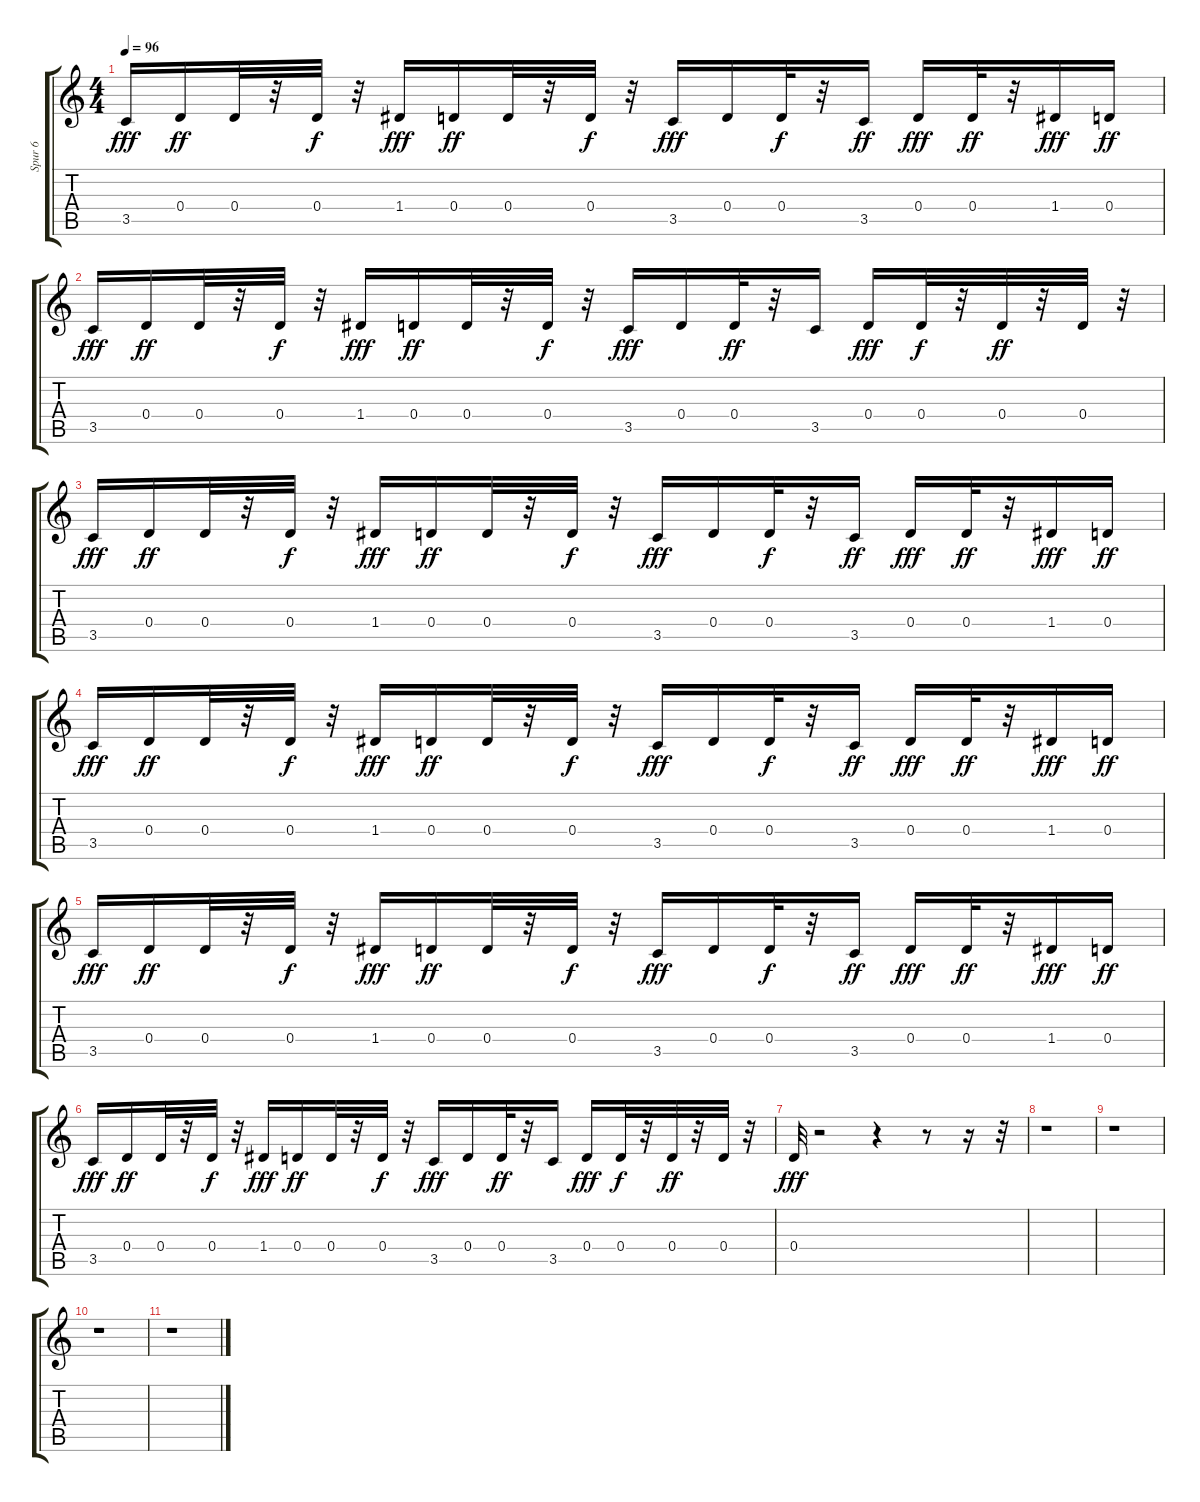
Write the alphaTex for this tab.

\track ("Spur 6" "Spur 6") {instrument distortionguitar}
\staff {score tabs}
\tuning (E4 B3 G3 D3 A2 E2) {hide}
\ts (4 4)
\tempo 96
\clef g2
\ks c
3.5.16{dy fff} 0.4.16{dy ff} 0.4.32 r.32 0.4.32{dy f} r.32 1.4.16{dy fff} 0.4.16{dy ff} 0.4.32 r.32 0.4.32{dy f} r.32 3.5.16{dy fff} 0.4.16 0.4.32{dy f} r.32 3.5.16{dy ff} 0.4.16{dy fff} 0.4.32{dy ff} r.32 1.4.16{dy fff} 0.4.16{dy ff} |
3.5.16{dy fff} 0.4.16{dy ff} 0.4.32 r.32 0.4.32{dy f} r.32 1.4.16{dy fff} 0.4.16{dy ff} 0.4.32 r.32 0.4.32{dy f} r.32 3.5.16{dy fff} 0.4.16 0.4.32{dy ff} r.32 3.5.16 0.4.16{dy fff} 0.4.32{dy f} r.32 0.4.32{dy ff} r.32 0.4.32 r.32 |
3.5.16{dy fff} 0.4.16{dy ff} 0.4.32 r.32 0.4.32{dy f} r.32 1.4.16{dy fff} 0.4.16{dy ff} 0.4.32 r.32 0.4.32{dy f} r.32 3.5.16{dy fff} 0.4.16 0.4.32{dy f} r.32 3.5.16{dy ff} 0.4.16{dy fff} 0.4.32{dy ff} r.32 1.4.16{dy fff} 0.4.16{dy ff} |
3.5.16{dy fff} 0.4.16{dy ff} 0.4.32 r.32 0.4.32{dy f} r.32 1.4.16{dy fff} 0.4.16{dy ff} 0.4.32 r.32 0.4.32{dy f} r.32 3.5.16{dy fff} 0.4.16 0.4.32{dy f} r.32 3.5.16{dy ff} 0.4.16{dy fff} 0.4.32{dy ff} r.32 1.4.16{dy fff} 0.4.16{dy ff} |
3.5.16{dy fff} 0.4.16{dy ff} 0.4.32 r.32 0.4.32{dy f} r.32 1.4.16{dy fff} 0.4.16{dy ff} 0.4.32 r.32 0.4.32{dy f} r.32 3.5.16{dy fff} 0.4.16 0.4.32{dy f} r.32 3.5.16{dy ff} 0.4.16{dy fff} 0.4.32{dy ff} r.32 1.4.16{dy fff} 0.4.16{dy ff} |
3.5.16{dy fff} 0.4.16{dy ff} 0.4.32 r.32 0.4.32{dy f} r.32 1.4.16{dy fff} 0.4.16{dy ff} 0.4.32 r.32 0.4.32{dy f} r.32 3.5.16{dy fff} 0.4.16 0.4.32{dy ff} r.32 3.5.16 0.4.16{dy fff} 0.4.32{dy f} r.32 0.4.32{dy ff} r.32 0.4.32 r.32 |
0.4.32{dy fff} r.2 r.4 r.8 r.16 r.32 |
r.1 |
r.1 |
r.1 |
r.1
